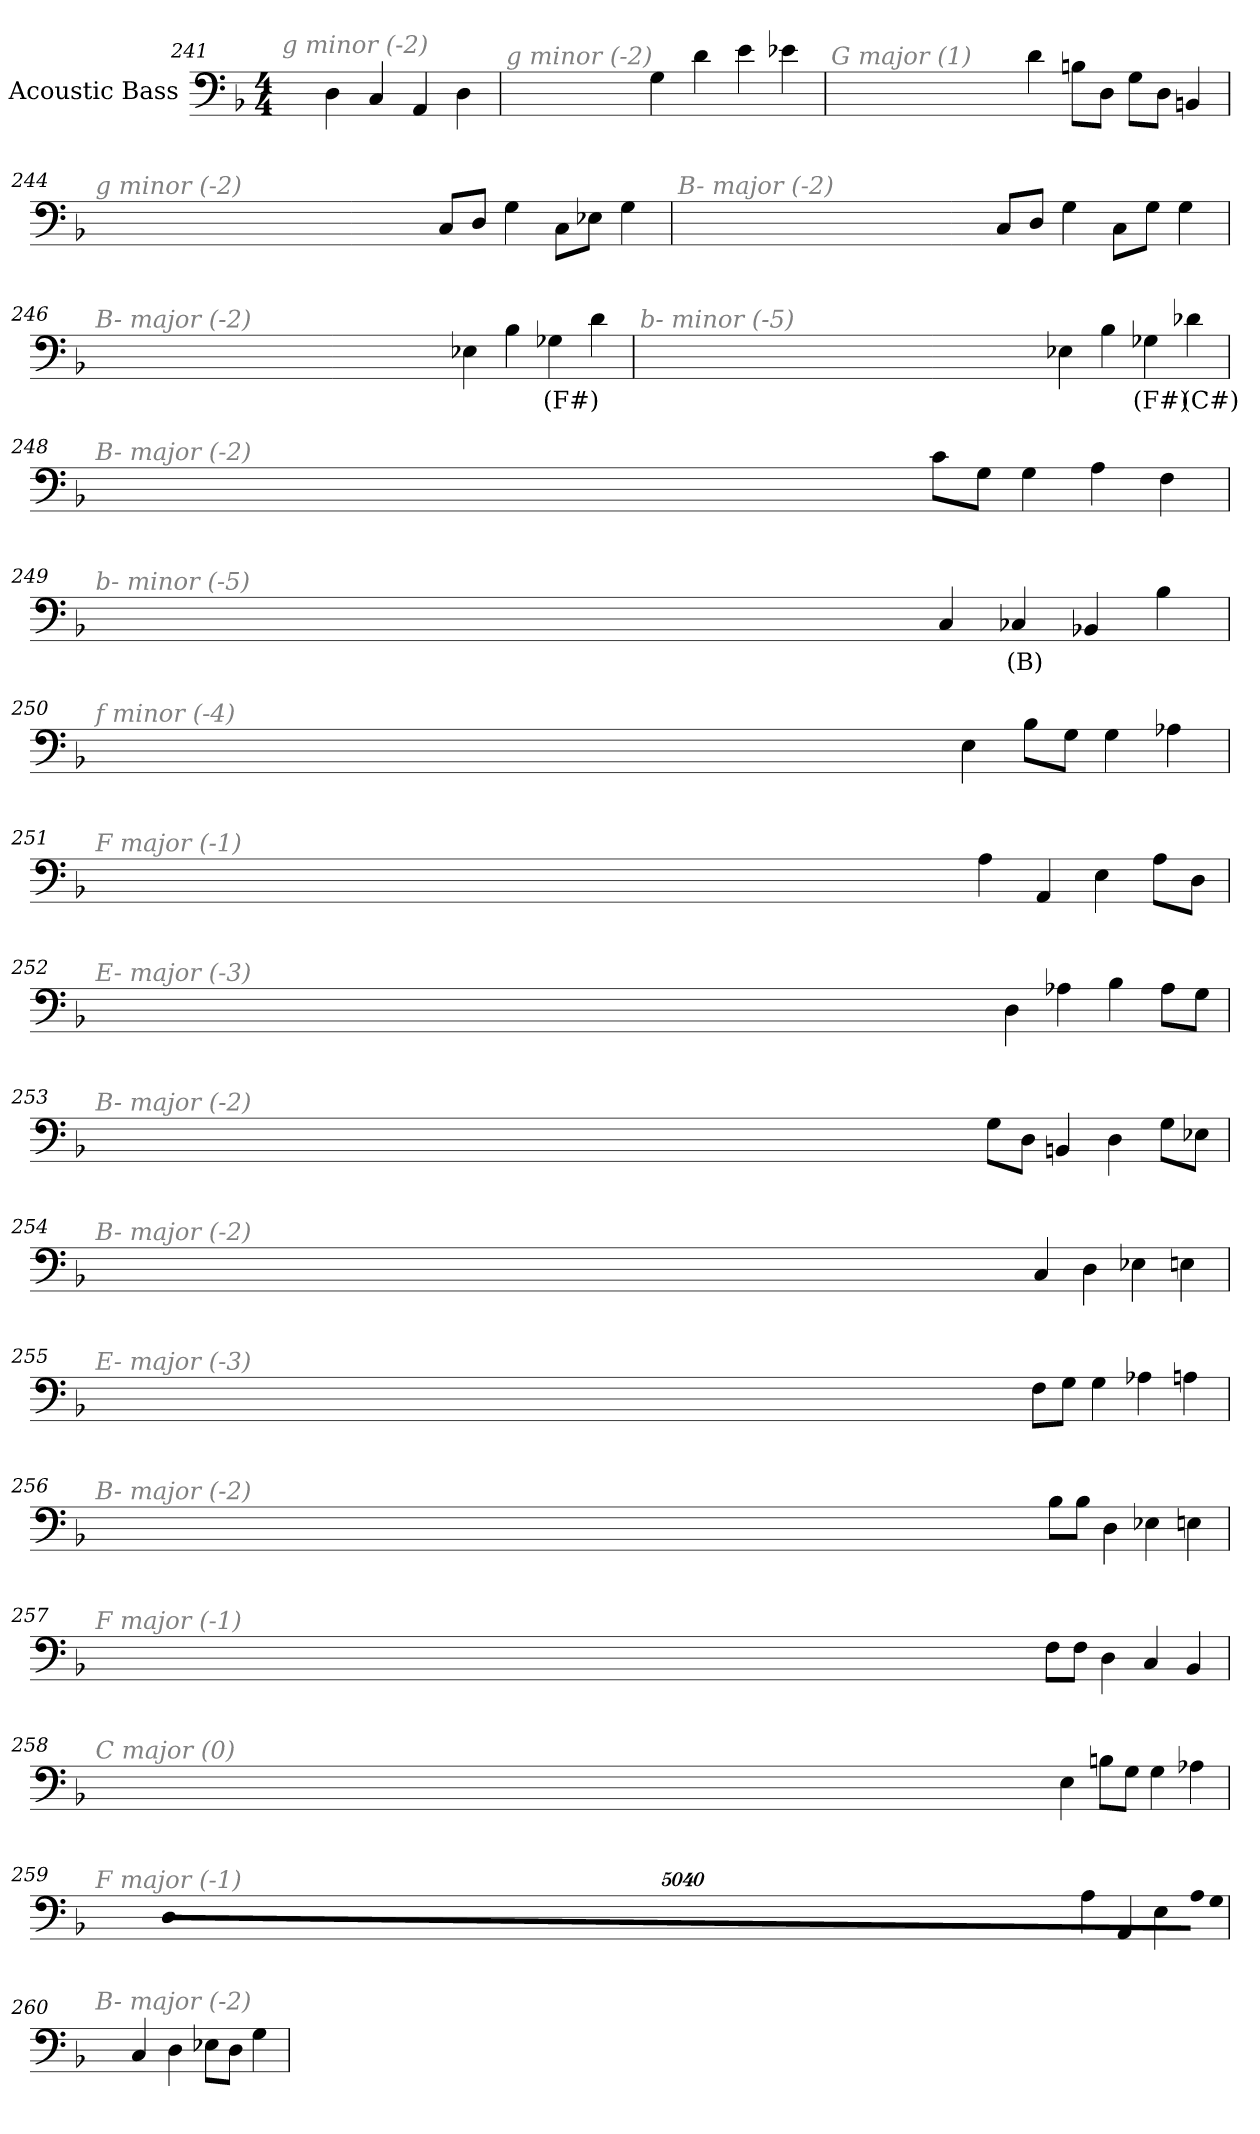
**kern	**text
*part1	*part1
*staff1	*staff1
*I"Acoustic Bass	*
*clefF4	*
*ITrd7c12	*
*k[b-]	*
*F:	*
*M4/4	*
=241	=241
!LO:TX:i:color=#808080:t=g minor (-2)	!
4DD	.
4CC	.
4AAA	.
4DD	.
=242	=242
!LO:TX:i:color=#808080:t=g minor (-2)	!
4GG	.
4D	.
4E	.
4E-X	.
=243	=243
!LO:TX:i:color=#808080:t=G major (1)	!
4D	.
8BBnL	.
8DDJ	.
8GGL	.
8DDJ	.
4BBBn	.
=244	=244
!LO:TX:i:color=#808080:t=g minor (-2)	!
8CCL	.
8DDJ	.
4GG	.
8CCL	.
8EE-XJ	.
4GG	.
=245	=245
!LO:TX:i:color=#808080:t=B- major (-2)	!
8CCL	.
8DDJ	.
4GG	.
8CCL	.
8GGJ	.
4GG	.
=246	=246
!LO:TX:i:color=#808080:t=B- major (-2)	!
4EE-X	.
4BB-	.
4GG-Xi	(F#)
4D	.
=247	=247
!LO:TX:i:color=#808080:t=b- minor (-5)	!
4EE-X	.
4BB-	.
4GG-Xi	(F#)
4D-Xi	(C#)
=248	=248
!LO:TX:i:color=#808080:t=B- major (-2)	!
8CL	.
8GGJ	.
4GG	.
4AA	.
4FF	.
=249	=249
!LO:TX:i:color=#808080:t=b- minor (-5)	!
4CC	.
4CC-Xi	(B)
4BBB-X	.
4BB-	.
=250	=250
!LO:TX:i:color=#808080:t=f minor (-4)	!
4EE	.
8BB-L	.
8GGJ	.
4GG	.
4AA-X	.
=251	=251
!LO:TX:i:color=#808080:t=F major (-1)	!
4AA	.
4AAA	.
4EE	.
8AAL	.
8DDJ	.
=252	=252
!LO:TX:i:color=#808080:t=E- major (-3)	!
4DD	.
4AA-X	.
4BB-	.
8AA-L	.
8GGJ	.
=253	=253
!LO:TX:i:color=#808080:t=B- major (-2)	!
8GGL	.
8DDJ	.
4BBBn	.
4DD	.
8GGL	.
8EE-XJ	.
=254	=254
!LO:TX:i:color=#808080:t=B- major (-2)	!
4CC	.
4DD	.
4EE-X	.
4EEn	.
=255	=255
!LO:TX:i:color=#808080:t=E- major (-3)	!
8FFL	.
8GGJ	.
4GG	.
4AA-X	.
4AAn	.
=256	=256
!LO:TX:i:color=#808080:t=B- major (-2)	!
8BB-L	.
8BB-J	.
4DD	.
4EE-X	.
4EEn	.
=257	=257
!LO:TX:i:color=#808080:t=F major (-1)	!
8FFL	.
8FFJ	.
4DD	.
4CC	.
4BBB-	.
=258	=258
!LO:TX:i:color=#808080:t=C major (0)	!
4EE	.
8BBnL	.
8GGJ	.
4GG	.
4AA-X	.
=259	=259
!LO:TX:i:color=#808080:t=F major (-1)	!
4AA	.
4AAA	.
4EE	.
!LO:N:vis=8	!
40320%3347AAL	.
!LO:N:vis=8	!
40320%3347GG	.
!LO:N:vis=8	!
40320%3347DDJ	.
=260	=260
!LO:TX:i:color=#808080:t=B- major (-2)	!
4CC	.
4DD	.
8EE-XL	.
8DDJ	.
4GG	.
=	=
*-	*-
